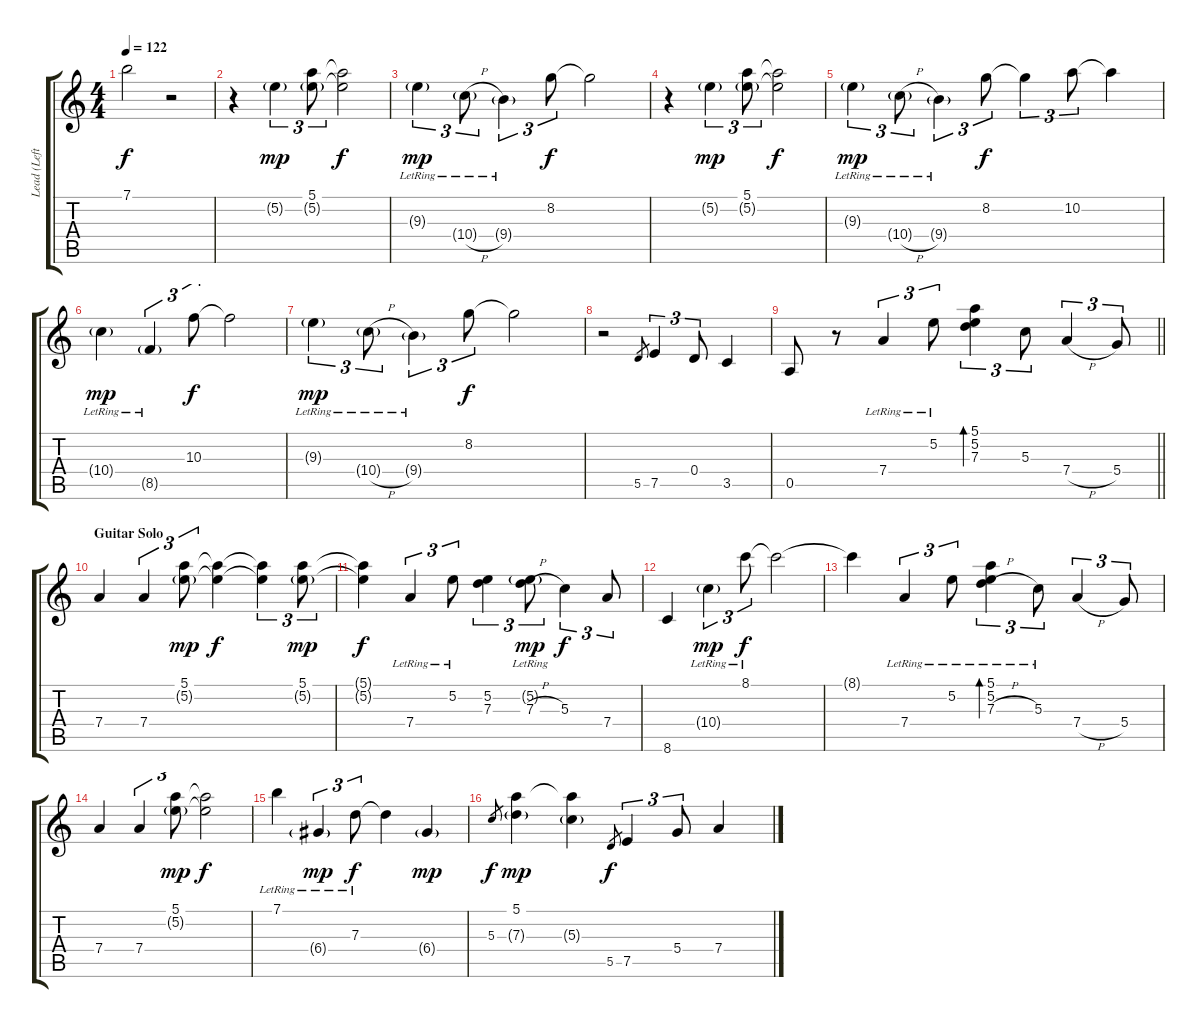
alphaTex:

\track ("Lead (Left)" "Lead (Left") {instrument acousticguitarsteel}
\staff {score tabs}
\tuning (E4 B3 G3 D3 A2 E2) {hide}
\ts (4 4)
\tempo 122
\clef g2
\ks c
7.1{t}.2{dy f} r.2 |
r.4 5.2{g}.4{tu (3 2) dy mp} (5.1 5.2{g}).8{tu (3 2)} (5.1{t} 5.2{t}).2{dy f} |
9.3{g lr}.4{tu (3 2) dy mp} 10.4{h g lr}.8{tu (3 2)} 9.4{g lr}.4{tu (3 2)} 8.2.8{tu (3 2) dy f} 8.2{t}.2 |
r.4 5.2{g}.4{tu (3 2) dy mp} (5.1 5.2{g}).8{tu (3 2)} (5.1{t} 5.2{t}).2{dy f} |
9.3{g lr}.4{tu (3 2) dy mp} 10.4{h g lr}.8{tu (3 2)} 9.4{g lr}.4{tu (3 2)} 8.2.8{tu (3 2) dy f} 8.2{t}.4{tu (3 2)} 10.2.8{tu (3 2)} 10.2{t}.4 |
10.4{g lr}.4{dy mp} 8.5{g lr}.4{tu (3 2)} 10.3.8{tu (3 2) dy f} 10.3{t}.2 |
9.3{g lr}.4{tu (3 2) dy mp} 10.4{h g lr}.8{tu (3 2)} 9.4{g lr}.4{tu (3 2)} 8.2.8{tu (3 2) dy f} 8.2{t}.2 |
r.2 5.5.8{gr} 7.5.4{tu (3 2)} 0.4.8{tu (3 2)} 3.5.4 |
\barLineRight lightlight
0.5.8 r.8 7.4{lr}.4{tu (3 2)} 5.2{lr}.8{tu (3 2)} (5.1 5.2 7.3).4{tu (3 2) bd 120} 5.3.8{tu (3 2)} 7.4{h}.4{tu (3 2)} 5.4.8{tu (3 2)} |
\section ("" "Guitar Solo")
7.4.4 7.4.4{tu (3 2)} (5.1 5.2{g}).8{tu (3 2) dy mp} (5.1{t} 5.2{t}).4{dy f} (5.1{t} 5.2{t}).4{tu (3 2)} (5.1 5.2{g}).8{tu (3 2) dy mp} |
(5.1{t} 5.2{t}).4{dy f} 7.4{lr}.4{tu (3 2)} 5.2{lr}.8{tu (3 2)} (5.2 7.3).4{tu (3 2)} (5.2{g lr} 7.3{h}).8{tu (3 2) dy mp} 5.3.4{tu (3 2) dy f} 7.4.8{tu (3 2)} |
8.6.4 10.4{g lr}.4{tu (3 2) dy mp} 8.1{lr}.8{tu (3 2) dy f} 8.1{t}.2 |
8.1{t}.4 7.4{lr}.4{tu (3 2)} 5.2{lr}.8{tu (3 2)} (5.1{lr} 5.2{lr} 7.3{h lr}).4{tu (3 2) bd 120} 5.3{lr}.8{tu (3 2)} 7.4{h}.4{tu (3 2)} 5.4.8{tu (3 2)} |
7.4.4 7.4.4{tu (3 2)} (5.1 5.2{g}).8{tu (3 2) dy mp} (5.1{t} 5.2{t}).2{dy f} |
7.1{lr}.4 6.4{g lr}.4{tu (3 2) dy mp} 7.3{lr}.8{tu (3 2) dy f} 7.3{t}.4 6.4{g}.4{dy mp} |
5.3.8{gr dy f} (5.1 7.3{g}).4{dy mp} (5.1{t} 5.3{g}).4 5.5.8{gr dy f} 7.5.4{tu (3 2)} 5.4.8{tu (3 2)} 7.4.4
